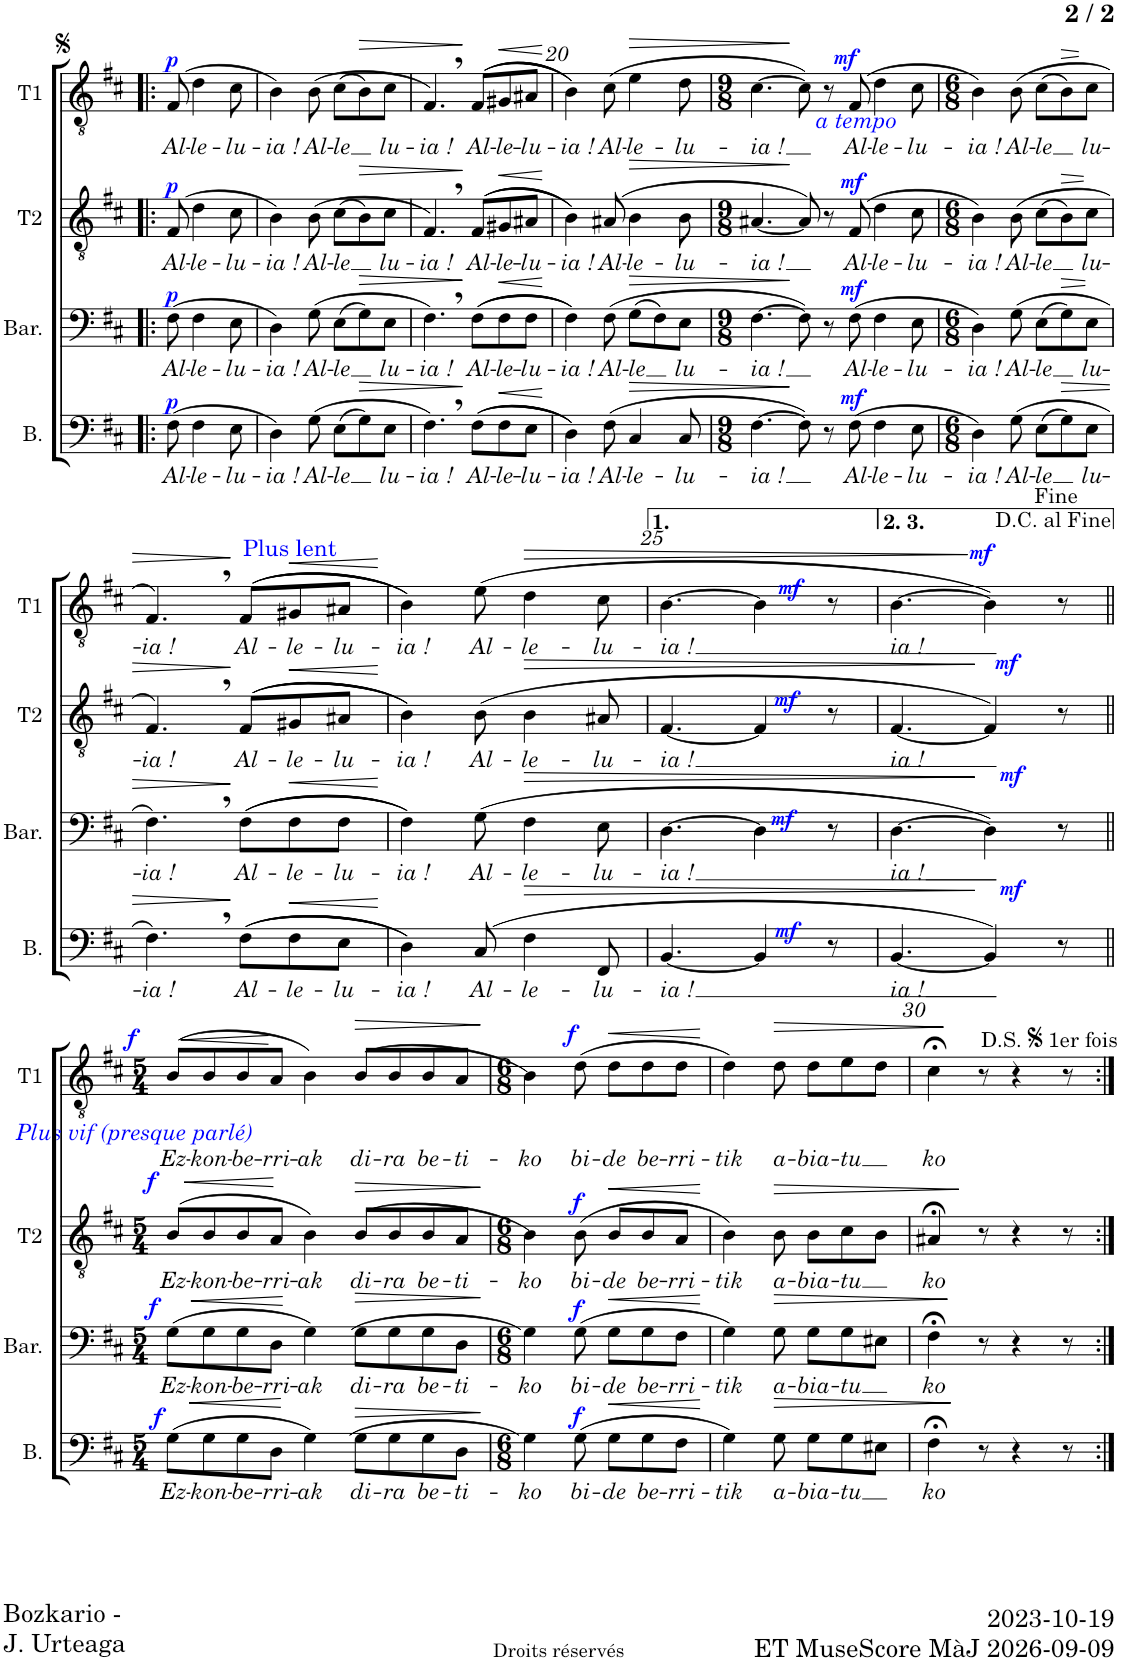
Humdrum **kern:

**kern	**text	**dynam	**kern	**text	**dynam	**kern	**text	**dynam	**kern	**text	**dynam
*part4	*part4	*part4	*part3	*part3	*part3	*part2	*part2	*part2	*part1	*part1	*part1
*staff4	*staff4	*staff4	*staff3	*staff3	*staff3	*staff2	*staff2	*staff2	*staff1	*staff1	*staff1
*I"Basse	*	*	*I"Baryton	*	*	*I"Ténor 2	*	*	*I"Ténor 1	*	*
*I'B.	*	*	*I'Bar.	*	*	*I'T2	*	*	*I'T1	*	*
!!LO:PB:g=z
*clefF4	*	*	*clefF4	*	*	*clefGv2	*	*	*clefGv2	*	*
*k[f#c#]	*	*	*k[f#c#]	*	*	*k[f#c#]	*	*	*k[f#c#]	*	*
*M6/8	*	*	*M6/8	*	*	*M6/8	*	*	*M6/8	*	*
=17!|:	=17!|:	=17!|:	=17!|:	=17!|:	=17!|:	=17!|:	=17!|:	=17!|:	=17!|:	=17!|:	=17!|:
!	!LO:LY:b	!LO:DY:a	!	!LO:LY:b	!LO:DY:a	!	!LO:LY:b	!LO:DY:a	!	!LO:LY:b	!LO:DY:a
(8F#\	Al-	p	(8F#\	Al-	p	(8F#/	Al-	p	(8F#/	Al-	p
!	!LO:LY:b	!	!	!LO:LY:b	!	!	!LO:LY:b	!	!	!LO:LY:b	!
4F#\	-le-	.	4F#\	-le-	.	4d\	-le-	.	4d\	-le-	.
!	!LO:LY:b	!	!	!LO:LY:b	!	!	!LO:LY:b	!	!	!LO:LY:b	!
8E\	-lu-	.	8E\	-lu-	.	8c#\	-lu-	.	8c#\	-lu-	.
=18	=18	=18	=18	=18	=18	=18	=18	=18	=18	=18	=18
!	!LO:LY:b	!	!	!LO:LY:b	!	!	!LO:LY:b	!	!	!LO:LY:b	!
4D\)	-ia !	.	4D\)	-ia !	.	4B\)	-ia !	.	4B\)	-ia !	.
!	!LO:LY:b	!	!	!LO:LY:b	!	!	!LO:LY:b	!	!	!LO:LY:b	!
(8G\	Al-	.	(8G\	Al-	.	(8B\	Al-	.	(8B\	Al-	.
!	!LO:LY:b	!	!	!LO:LY:b	!	!	!LO:LY:b	!	!	!LO:LY:b	!
(8E\L	-le	.	(8E\L	-le	.	(8c#\L	-le	.	(8c#\L	-le	.
!	!	!LO:HP:b	!	!	!LO:HP:b	!	!	!LO:HP:b	!	!	!LO:HP:b
8G\)	.	>	8G\)	.	>	8B\)	.	>	8B\)	.	>
!	!LO:LY:b	!	!	!LO:LY:b	!	!	!LO:LY:b	!	!	!LO:LY:b	!
8E\J	lu-	.	8E\J	lu-	.	8c#\J	lu-	.	8c#\J	lu-	.
=19	=19	=19	=19	=19	=19	=19	=19	=19	=19	=19	=19
!	!LO:LY:b	!	!	!LO:LY:b	!	!	!LO:LY:b	!	!	!LO:LY:b	!
4.F#,\)	-ia !	.	4.F#,\)	-ia !	.	4.F#,/)	-ia !	.	4.F#,/)	-ia !	.
!	!LO:LY:b	!	!	!LO:LY:b	!	!	!LO:LY:b	!	!	!LO:LY:b	!
((8F#\L	Al-	]	((8F#\L	Al-	]	((8F#/L	Al-	]	((8F#/L	Al-	]
!	!LO:LY:b	!LO:HP:b	!	!LO:LY:b	!LO:HP:b	!	!LO:LY:b	!LO:HP:b	!	!LO:LY:b	!LO:HP:b
8F#\	-le-	<	8F#\	-le-	<	8G#X/	-le-	<	8G#X/	-le-	<
!	!LO:LY:b	!	!	!LO:LY:b	!	!	!LO:LY:b	!	!	!LO:LY:b	!
8E\J	-lu-	.	8F#\J	-lu-	.	8A#X/J	-lu-	.	8A#X/J	-lu-	.
.	.	[	.	.	[	.	.	[	.	.	[
=20	=20	=20	=20	=20	=20	=20	=20	=20	=20	=20	=20
!	!LO:LY:b	!	!	!LO:LY:b	!	!	!LO:LY:b	!	!	!LO:LY:b	!
4D\))	-ia !	.	4F#\))	-ia !	.	4B\))	-ia !	.	4B\))	-ia !	.
!	!LO:LY:b	!	!	!LO:LY:b	!	!	!LO:LY:b	!	!	!LO:LY:b	!
(8F#\	Al-	.	(8F#\	Al-	.	(8A#X/	Al-	.	(8c#\	Al-	.
!	!LO:LY:b	!LO:HP:b	!	!LO:LY:b	!LO:HP:b	!	!LO:LY:b	!LO:HP:b	!	!LO:LY:b	!LO:HP:b
4C#/	-le-	>	(8G\L	-le	>	4B\	-le-	>	4e\	-le-	>
.	.	.	8F#\)	.	.	.	.	.	.	.	.
!	!LO:LY:b	!	!	!LO:LY:b	!	!	!LO:LY:b	!	!	!LO:LY:b	!
8C#/	-lu-	.	8E\J	lu-	.	8B\	-lu-	.	8d\	-lu-	.
=21	=21	=21	=21	=21	=21	=21	=21	=21	=21	=21	=21
*M9/8	*	*	*M9/8	*	*	*M9/8	*	*	*M9/8	*	*
!	!LO:LY:b	!	!	!LO:LY:b	!	!	!LO:LY:b	!	!	!LO:LY:b	!
[4.F#\	-ia !	.	[4.F#\	-ia !	.	[4.A#X/	-ia !	.	[4.c#\	-ia !	.
8F#\])	.	]	8F#\])	.	]	8A#/])	.	]	8c#\])	.	]
8r	.	.	8r	.	.	8r	.	.	8r	.	.
!	!	!	!	!	!	!	!	!	!LO:TX:b:i:color=#0000FF:t=a tempo	!	!
!	!LO:LY:b	!LO:DY:a	!	!LO:LY:b	!LO:DY:a	!	!LO:LY:b	!LO:DY:a	!	!LO:LY:b	!LO:DY:a
(>8F#\	Al-	mf	(>8F#\	Al-	mf	(8F#/	Al-	mf	(8F#/	Al-	mf
!	!LO:LY:b	!	!	!LO:LY:b	!	!	!LO:LY:b	!	!	!LO:LY:b	!
4F#\	-le-	.	4F#\	-le-	.	4d\	-le-	.	4d\	-le-	.
!	!LO:LY:b	!	!	!LO:LY:b	!	!	!LO:LY:b	!	!	!LO:LY:b	!
8E\	-lu-	.	8E\	-lu-	.	8c#\	-lu-	.	8c#\	-lu-	.
=22	=22	=22	=22	=22	=22	=22	=22	=22	=22	=22	=22
*M6/8	*	*	*M6/8	*	*	*M6/8	*	*	*M6/8	*	*
!	!LO:LY:b	!	!	!LO:LY:b	!	!	!LO:LY:b	!	!	!LO:LY:b	!
4D\)	-ia !	.	4D\)	-ia !	.	4B\)	-ia !	.	4B\)	-ia !	.
!	!LO:LY:b	!	!	!LO:LY:b	!	!	!LO:LY:b	!	!	!LO:LY:b	!
(8G\	Al-	.	(8G\	Al-	.	(8B\	Al-	.	(8B\	Al-	.
!	!LO:LY:b	!	!	!LO:LY:b	!	!	!LO:LY:b	!	!	!LO:LY:b	!
(8E\L	-le	.	(8E\L	-le	.	(8c#\L	-le	.	(8c#\L	-le	.
!	!	!LO:HP:b	!	!	!LO:HP:b	!	!	!LO:HP:b	!	!	!LO:HP:b
8G\)	.	>	8G\)	.	>	8B\)	.	>	8B\)	.	>
!	!LO:LY:b	!	!	!LO:LY:b	!	!	!LO:LY:b	!	!	!LO:LY:b	!
8E\J	lu-	.	8E\J	lu-	.	8c#\J	lu-	.	8c#\J	lu-	.
!!LO:LB:g=z
=23	=23	=23	=23	=23	=23	=23	=23	=23	=23	=23	=23
!	!LO:LY:b	!	!	!LO:LY:b	!	!	!LO:LY:b	!	!	!LO:LY:b	!
4.F#,\)	-ia !	.	4.F#,\)	-ia !	.	4.F#,/)	-ia !	.	4.F#,/)	-ia !	.
!	!	!	!	!	!	!	!	!	!LO:TX:a:color=#0000FF:t=Plus lent	!	!
!	!LO:LY:b	!	!	!LO:LY:b	!	!	!LO:LY:b	!	!	!LO:LY:b	!
((8F#\L	Al-	]	((8F#\L	Al-	]	((8F#/L	Al-	]	((8F#/L	Al-	]
!	!LO:LY:b	!LO:HP:b	!	!LO:LY:b	!LO:HP:b	!	!LO:LY:b	!LO:HP:b	!	!LO:LY:b	!LO:HP:b
8F#\	-le-	<	8F#\	-le-	<	8G#X/	-le-	<	8G#X/	-le-	<
!	!LO:LY:b	!	!	!LO:LY:b	!	!	!LO:LY:b	!	!	!LO:LY:b	!
8E\J	-lu-	.	8F#\J	-lu-	.	8A#X/J	-lu-	.	8A#X/J	-lu-	.
.	.	[	.	.	[	.	.	[	.	.	[
=24	=24	=24	=24	=24	=24	=24	=24	=24	=24	=24	=24
!	!LO:LY:b	!	!	!LO:LY:b	!	!	!LO:LY:b	!	!	!LO:LY:b	!
4D\))	-ia !	.	4F#\))	-ia !	.	4B\))	-ia !	.	4B\))	-ia !	.
!	!LO:LY:b	!	!	!LO:LY:b	!	!	!LO:LY:b	!	!	!LO:LY:b	!
(8C#/	Al-	.	(8G\	Al-	.	(8B\	Al-	.	(8e\	Al-	.
!	!LO:LY:b	!LO:HP:b	!	!LO:LY:b	!LO:HP:b	!	!LO:LY:b	!LO:HP:b	!	!LO:LY:b	!LO:HP:b
4F#\	-le-	>	4F#\	-le-	>	4B\	-le-	>	4d\	-le-	>
!	!LO:LY:b	!	!	!LO:LY:b	!	!	!LO:LY:b	!	!	!LO:LY:b	!
8FF#/	-lu-	.	8E\	-lu-	.	8A#X/	-lu-	.	8c#\	-lu-	.
=25	=25	=25	=25	=25	=25	=25	=25	=25	=25	=25	=25
!	!LO:LY:b	!	!	!LO:LY:b	!	!	!LO:LY:b	!	!	!LO:LY:b	!
[4.BB/	-ia !	.	[4.D\	-ia !	.	[4.F#/	-ia !	.	[4.B\	-ia !	.
!	!	!LO:DY:a	!	!	!LO:DY:a	!	!	!LO:DY:a	!	!	!LO:DY:a
4BB/]	.	mf	4D\]	.	mf	4F#/]	.	mf	4B\]	.	mf
8r	.	.	8r	.	.	8r	.	.	8r	.	.
=26	=26	=26	=26	=26	=26	=26	=26	=26	=26	=26	=26
!	!LO:LY:b	!	!	!LO:LY:b	!	!	!LO:LY:b	!	!	!LO:LY:b	!
[4.BB/	-ia !	.	[4.D\	-ia !	.	[4.F#/	-ia !	.	[4.B\	-ia !	.
!	!	!LO:DY:n=1:a	!	!	!LO:DY:n=1:a	!	!	!LO:DY:n=1:a	!	!	!LO:DY:n=1:a
4BB/])	.	] mf	4D\])	.	] mf	4F#/])	.	] mf	4B\])	.	] mf
8r	.	.	8r	.	.	8r	.	.	8r	.	.
!!LO:LB:g=z
=27||	=27||	=27||	=27||	=27||	=27||	=27||	=27||	=27||	=27||	=27||	=27||
*M5/4	*	*	*M5/4	*	*	*M5/4	*	*	*M5/4	*	*
!	!	!	!	!	!	!	!	!	!LO:TX:b:i:color=#0000FF:t=Plus vif (presque parlé)	!	!
!	!LO:LY:b	!LO:DY:a	!	!LO:LY:b	!LO:DY:a	!	!LO:LY:b	!LO:HP:b	!	!LO:LY:b	!LO:HP:b
!	!	!	!	!	!	!	!	!LO:DY:n=1:a	!	!	!LO:DY:n=1:a
(8G\L	Ez-	f	(8G\L	Ez-	f	(8B/L	Ez-	< f	(8B/L	Ez-	< f
!	!LO:LY:b	!LO:HP:b	!	!LO:LY:b	!LO:HP:b	!	!LO:LY:b	!	!	!LO:LY:b	!
8G\	-kon-	<	8G\	-kon-	<	8B/	-kon-	.	8B/	-kon-	.
!	!LO:LY:b	!	!	!LO:LY:b	!	!	!LO:LY:b	!	!	!LO:LY:b	!
8G\	-be-	.	8G\	-be-	.	8B/	-be-	.	8B/	-be-	.
!	!LO:LY:b	!	!	!LO:LY:b	!	!	!LO:LY:b	!	!	!LO:LY:b	!
8D\J	-rri-	.	8D\J	-rri-	.	8A/J	-rri-	.	8A/J	-rri-	[
!	!LO:LY:b	!	!	!LO:LY:b	!	!	!LO:LY:b	!	!	!LO:LY:b	!
4G\)	-ak	[	4G\)	-ak	[	4B\)	-ak	[	4B\)	-ak	.
!	!LO:LY:b	!LO:HP:b	!	!LO:LY:b	!LO:HP:b	!	!LO:LY:b	!LO:HP:b	!	!LO:LY:b	!LO:HP:b
(>8G\L	di-	>	(>8G\L	di-	>	(>8B/L	di-	>	(>8B/L	di-	>
!	!LO:LY:b	!	!	!LO:LY:b	!	!	!LO:LY:b	!	!	!LO:LY:b	!
8G\	-ra	.	8G\	-ra	.	8B/	-ra	.	8B/	-ra	.
!	!LO:LY:b	!	!	!LO:LY:b	!	!	!LO:LY:b	!	!	!LO:LY:b	!
8G\	be-	.	8G\	be-	.	8B/	be-	.	8B/	be-	.
!	!LO:LY:b	!	!	!LO:LY:b	!	!	!LO:LY:b	!	!	!LO:LY:b	!
8D\J	-ti-	.	8D\J	-ti-	.	8A/J	-ti-	.	8A/J	-ti-	.
.	.	]	.	.	]	.	.	]	.	.	]
=28	=28	=28	=28	=28	=28	=28	=28	=28	=28	=28	=28
*M6/8	*	*	*M6/8	*	*	*M6/8	*	*	*M6/8	*	*
!	!LO:LY:b	!	!	!LO:LY:b	!	!	!LO:LY:b	!	!	!LO:LY:b	!
4G\)	-ko	.	4G\)	-ko	.	4B\)	-ko	.	4B\)	-ko	.
!	!LO:LY:b	!LO:DY:a	!	!LO:LY:b	!LO:DY:a	!	!LO:LY:b	!LO:DY:a	!	!LO:LY:b	!LO:DY:a
(8G\	bi-	f	(8G\	bi-	f	(8B\	bi-	f	(8d\	bi-	f
!	!LO:LY:b	!LO:HP:b	!	!LO:LY:b	!LO:HP:b	!	!LO:LY:b	!LO:HP:b	!	!LO:LY:b	!LO:HP:b
8G\L	-de	<	8G\L	-de	<	8B/L	-de	<	8d\L	-de	<
!	!LO:LY:b	!	!	!LO:LY:b	!	!	!LO:LY:b	!	!	!LO:LY:b	!
8G\	be-	.	8G\	be-	.	8B/	be-	.	8d\	be-	.
!	!LO:LY:b	!	!	!LO:LY:b	!	!	!LO:LY:b	!	!	!LO:LY:b	!
8F#\J	-rri-	.	8F#\J	-rri-	.	8A/J	-rri-	.	8d\J	-rri-	.
.	.	[	.	.	[	.	.	[	.	.	[
=29	=29	=29	=29	=29	=29	=29	=29	=29	=29	=29	=29
!	!LO:LY:b	!	!	!LO:LY:b	!	!	!LO:LY:b	!	!	!LO:LY:b	!
4G\)	-tik	.	4G\)	-tik	.	4B\)	-tik	.	4d\)	-tik	.
!	!LO:LY:b	!LO:HP:b	!	!LO:LY:b	!LO:HP:b	!	!LO:LY:b	!LO:HP:b	!	!LO:LY:b	!LO:HP:b
8G\	a-	>	8G\	a-	>	8B\	a-	>	8d\	a-	>
!	!LO:LY:b	!	!	!LO:LY:b	!	!	!LO:LY:b	!	!	!LO:LY:b	!
8G\L	-bia-	.	8G\L	-bia-	.	8B\L	-bia-	.	8d\L	-bia-	.
!	!LO:LY:b	!	!	!LO:LY:b	!	!	!LO:LY:b	!	!	!LO:LY:b	!
8G\	-tu	.	8G\	-tu	.	8c#\	-tu	.	8e\	-tu	.
8E#X\J	.	.	8E#X\J	.	.	8B\J	.	.	8d\J	.	.
=30	=30	=30	=30	=30	=30	=30	=30	=30	=30	=30	=30
!	!LO:LY:b	!	!	!LO:LY:b	!	!	!LO:LY:b	!	!	!LO:LY:b	!
4F#;<\	ko	.	4F#;<\	ko	.	4A#X;</	ko	.	4c#;<\	ko	.
8r	.	]	8r	.	]	8r	.	]	8r	.	]
4r	.	.	4r	.	.	4r	.	.	4r	.	.
8r	.	.	8r	.	.	8r	.	.	8r	.	.
=:|!	=:|!	=:|!	=:|!	=:|!	=:|!	=:|!	=:|!	=:|!	=:|!	=:|!	=:|!
*-	*-	*-	*-	*-	*-	*-	*-	*-	*-	*-	*-
